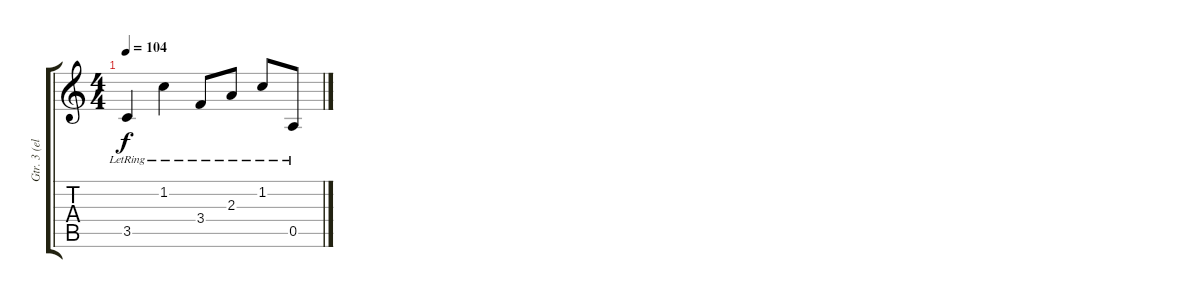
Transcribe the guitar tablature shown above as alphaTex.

\track ("Gtr. 3 (elec.)" "Gtr. 3 (el") {instrument electricguitarjazz}
\staff {score tabs}
\tuning (E4 B3 G3 D3 A2 E2) {hide}
\ts (4 4)
\tempo 104
\clef g2
\ks c
3.5{lr}.4{dy f} 1.2{lr}.4 3.4{lr}.8 2.3{lr}.8 1.2{lr}.8 0.5{lr}.8
